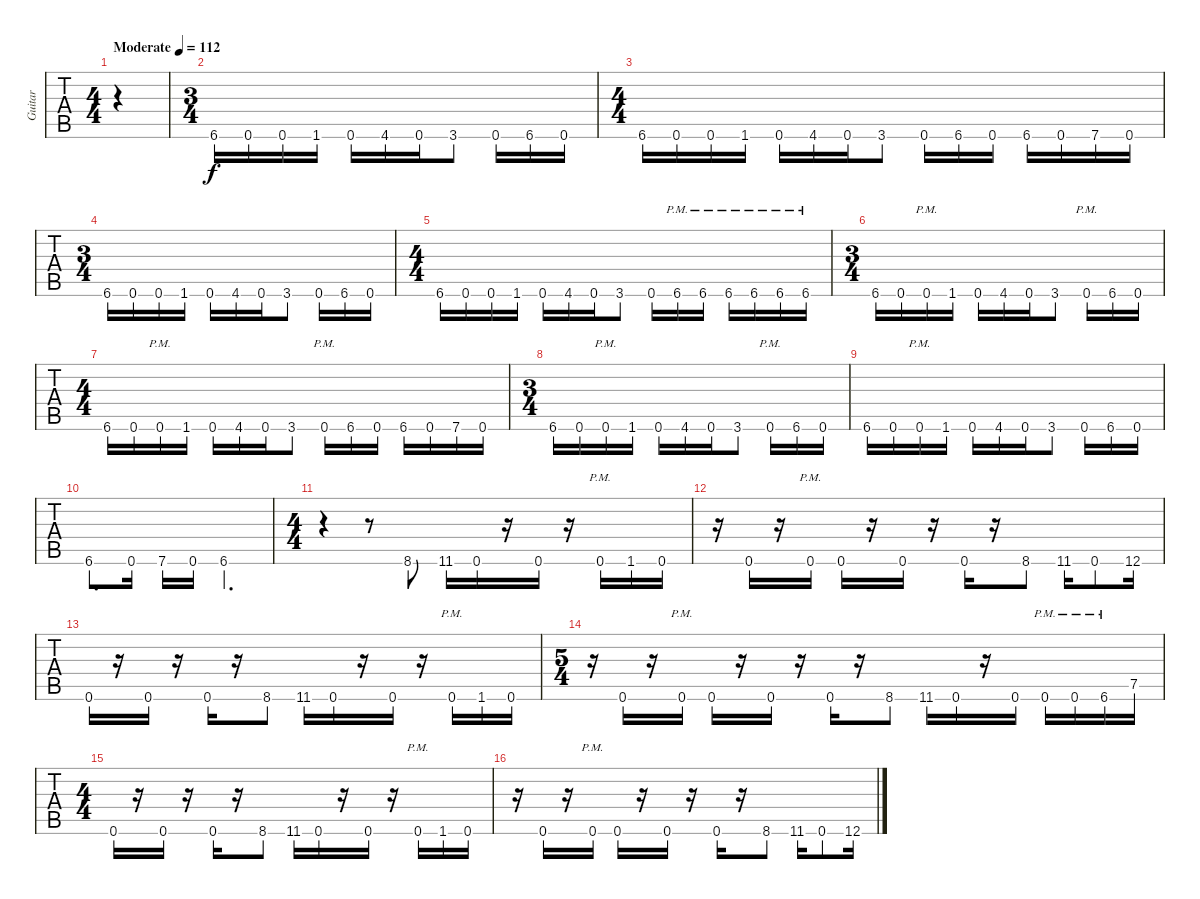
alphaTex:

\track ("Guitar" "Guitar") {instrument distortionguitar}
\staff {tabs}
\tuning (B3 Gb3 D3 A2 E2 B1) {hide}
\ts (4 4)
\tempo (112 "Moderate")
\clef g2
\ks c
|
\ts (3 4)
6.6.16 0.6.16 0.6.16 1.6.16 0.6.16 4.6.16 0.6.16 3.6.8 0.6.16 6.6.16 0.6.16 |
\ts (4 4)
6.6.16 0.6.16 0.6.16 1.6.16 0.6.16 4.6.16 0.6.16 3.6.8 0.6.16 6.6.16 0.6.16 6.6.16 0.6.16 7.6.16 0.6.16 |
\ts (3 4)
6.6.16 0.6.16 0.6.16 1.6.16 0.6.16 4.6.16 0.6.16 3.6.8 0.6.16 6.6.16 0.6.16 |
\ts (4 4)
6.6.16 0.6.16 0.6.16 1.6.16 0.6.16 4.6.16 0.6.16 3.6.8 0.6.16 6.6{pm}.16 6.6{pm}.16 6.6{pm}.16 6.6{pm}.16 6.6{pm}.16 6.6{pm}.16 |
\ts (3 4)
6.6.16 0.6.16 0.6{pm}.16 1.6.16 0.6.16 4.6.16 0.6.16 3.6.8 0.6{pm}.16 6.6.16 0.6.16 |
\ts (4 4)
6.6.16 0.6.16 0.6{pm}.16 1.6.16 0.6.16 4.6.16 0.6.16 3.6.8 0.6{pm}.16 6.6.16 0.6.16 6.6.16 0.6.16 7.6.16 0.6.16 |
\ts (3 4)
6.6.16 0.6.16 0.6{pm}.16 1.6.16 0.6.16 4.6.16 0.6.16 3.6.8 0.6{pm}.16 6.6.16 0.6.16 |
6.6.16 0.6.16 0.6{pm}.16 1.6.16 0.6.16 4.6.16 0.6.16 3.6.8 0.6.16 6.6.16 0.6.16 |
6.6.8{d} 0.6.16 7.6.16 0.6.16 6.6.4{d} |
\ts (4 4)
r.4 r.8 8.6.8 11.6.16 0.6.16 r.16 0.6.16 r.16 0.6{pm}.16 1.6.16 0.6.16 |
r.16 0.6.16 r.16 0.6{pm}.16 0.6.16 r.16 0.6.16 r.16 0.6.16 r.16 8.6.8 11.6.16 0.6.8 12.6.16 |
0.6.16 r.16 0.6.16 r.16 0.6.16 r.16 8.6.8 11.6.16 0.6.16 r.16 0.6.16 r.16 0.6{pm}.16 1.6.16 0.6.16 |
\ts (5 4)
r.16 0.6.16 r.16 0.6{pm}.16 0.6.16 r.16 0.6.16 r.16 0.6.16 r.16 8.6.8 11.6.16 0.6.16 r.16 0.6.16 0.6{pm}.16 0.6{pm}.16 6.6{pm}.16 7.5.16 |
\ts (4 4)
0.6.16 r.16 0.6.16 r.16 0.6.16 r.16 8.6.8 11.6.16 0.6.16 r.16 0.6.16 r.16 0.6{pm}.16 1.6.16 0.6.16 |
r.16 0.6.16 r.16 0.6{pm}.16 0.6.16 r.16 0.6.16 r.16 0.6.16 r.16 8.6.8 11.6.16 0.6.8 12.6.16
